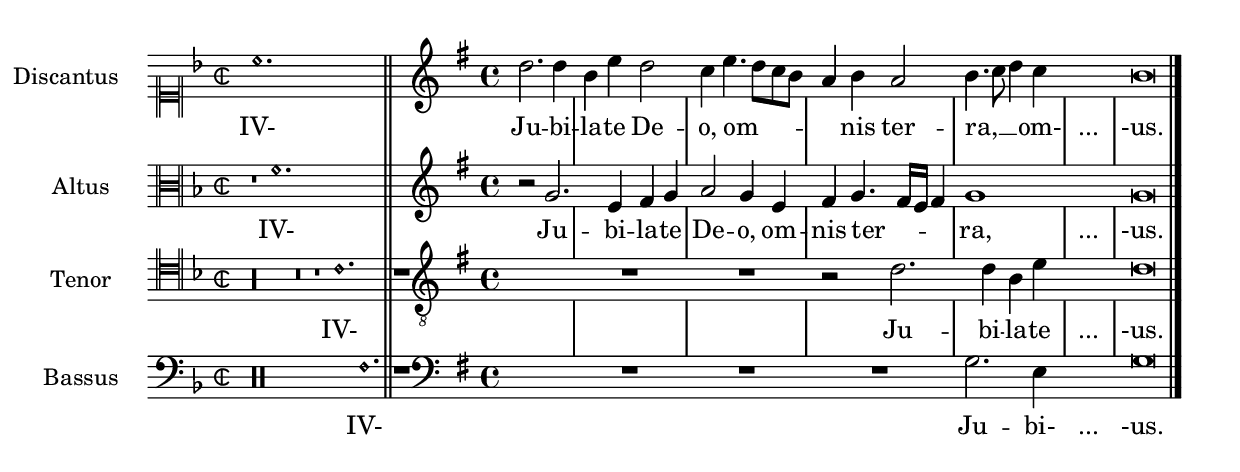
%% Do not edit this file; it is auto-generated from LSR http://lsr.dsi.unimi.it
%% This file is in the public domain.
\version "2.11.50"

\header {
  lsrtags = "ancient-notation, template"

  texidoc = "
When transcribing mensural music, an incipit at the beginning of the
piece is useful to indicate the original key and tempo. While today
musicians are used to bar lines in order to faster recognize rhythmic
patterns, bar lines were not yet invented during the period of mensural
music; in fact, the meter often changed after every few notes. As a
compromise, bar lines are often printed between the staves rather than
on the staves. 

"
  doctitle = "Ancient notation template -- modern transcription of mensural music"
} % begin verbatim
global = {
  \set Score.skipBars = ##t

  % incipit
  \once \override Score.SystemStartBracket #'transparent = ##t
  \override Score.SpacingSpanner #'spacing-increment = #1.0 % tight spacing
  \key f \major
  \time 2/2
  \once \override Staff.TimeSignature #'style = #'neomensural
  \override Voice.NoteHead #'style = #'neomensural
  \override Voice.Rest #'style = #'neomensural
  \set Staff.printKeyCancellation = ##f
  \cadenzaOn % turn off bar lines
  \skip 1*10
  \once \override Staff.BarLine #'transparent = ##f
  \bar "||"
  \skip 1*1 % need this extra \skip such that clef change comes
            % after bar line
  \bar ""

  % main
  \revert Score.SpacingSpanner #'spacing-increment % CHECK: no effect?
  \cadenzaOff % turn bar lines on again
  \once \override Staff.Clef #'full-size-change = ##t
  \set Staff.forceClef = ##t
  \key g \major
  \time 4/4
  \override Voice.NoteHead #'style = #'default
  \override Voice.Rest #'style = #'default

  % FIXME: setting printKeyCancellation back to #t must not
  % occur in the first bar after the incipit.  Dto. for forceClef.
  % Therefore, we need an extra \skip.
  \skip 1*1
  \set Staff.printKeyCancellation = ##t
  \set Staff.forceClef = ##f

  \skip 1*7 % the actual music

  % let finis bar go through all staves
  \override Staff.BarLine #'transparent = ##f

  % finis bar
  \bar "|."
}

discantusNotes = {
  \transpose c' c'' {
    \set Staff.instrumentName = #"Discantus  "

    % incipit
    \clef "neomensural-c1"
    c'1. s2   % two bars
    \skip 1*8 % eight bars
    \skip 1*1 % one bar

    % main
    \clef "treble"
    d'2. d'4 |
    b e' d'2 |
    c'4 e'4.( d'8 c' b |
    a4) b a2 |
    b4.( c'8 d'4) c'4 |
    \once \override NoteHead #'transparent = ##t c'1 |
    b\breve |
  }
}

discantusLyrics = \lyricmode {
  % incipit
  IV-

  % main
  Ju -- bi -- |
  la -- te De -- |
  o, om --
  nis ter -- |
  ra, __ om- |
  "..." |
  -us. |
}

altusNotes = {
  \transpose c' c'' {
    \set Staff.instrumentName = #"Altus  "

    % incipit
    \clef "neomensural-c3"
    r1        % one bar
    f1. s2    % two bars
    \skip 1*7 % seven bars
    \skip 1*1 % one bar

    % main
    \clef "treble"
    r2 g2. e4 fis g | % two bars
    a2 g4 e |
    fis g4.( fis16 e fis4) |
    g1 |
    \once \override NoteHead #'transparent = ##t g1 |
    g\breve |
  }
}

altusLyrics = \lyricmode {
  % incipit
  IV-

  % main
  Ju -- bi -- la -- te | % two bars
  De -- o, om -- |
  nis ter -- ra, |
  "..." |
  -us. |
}

tenorNotes = {
  \transpose c' c' {
    \set Staff.instrumentName = #"Tenor  "

    % incipit
    \clef "neomensural-c4"
    r\longa   % four bars
    r\breve   % two bars
    r1        % one bar
    c'1. s2   % two bars
    \skip 1*1 % one bar
    \skip 1*1 % one bar

    % main
    \clef "treble_8"
    R1 |
    R1 |
    R1 |
    r2 d'2. d'4 b e' | % two bars
    \once \override NoteHead #'transparent = ##t e'1 |
    d'\breve |
  }
}

tenorLyrics = \lyricmode {
  % incipit
  IV-

  % main
  Ju -- bi -- la -- te | % two bars
  "..." |
  -us. |
}

bassusNotes = {
  \transpose c' c' {
    \set Staff.instrumentName = #"Bassus  "

    % incipit
    \clef "bass"
    r\maxima  % eight bars
    f1. s2    % two bars
    \skip 1*1 % one bar

    % main
    \clef "bass"
    R1 |
    R1 |
    R1 |
    R1 |
    g2. e4 |
    \once \override NoteHead #'transparent = ##t e1 |
    g\breve |
  }
}

bassusLyrics = \lyricmode {
  % incipit
  IV-

  % main
  Ju -- bi- |
  "..." |
  -us. |
}

\score {
  \new StaffGroup = choirStaff <<
    \new Voice =
      "discantusNotes" << \global \discantusNotes >>
    \new Lyrics =
      "discantusLyrics" \lyricsto discantusNotes { \discantusLyrics }
    \new Voice =
      "altusNotes" << \global \altusNotes >>
    \new Lyrics =
      "altusLyrics" \lyricsto altusNotes { \altusLyrics }
    \new Voice =
      "tenorNotes" << \global \tenorNotes >>
    \new Lyrics =
      "tenorLyrics" \lyricsto tenorNotes { \tenorLyrics }
    \new Voice =
      "bassusNotes" << \global \bassusNotes >>
    \new Lyrics =
      "bassusLyrics" \lyricsto bassusNotes { \bassusLyrics }
  >>
  \layout {
    \context {
      \Score

      % no bars in staves
      \override BarLine #'transparent = ##t

      % incipit should not start with a start delimiter
      \remove "System_start_delimiter_engraver"
    }
    \context {
      \Voice

      % no slurs
      \override Slur #'transparent = ##t

      % Comment in the below "\remove" command to allow line
      % breaking also at those barlines where a note overlaps
      % into the next bar.  The command is commented out in this
      % short example score, but especially for large scores, you
      % will typically yield better line breaking and thus improve
      % overall spacing if you comment in the following command.
      %\remove "Forbid_line_break_engraver"
    }
  }
}



